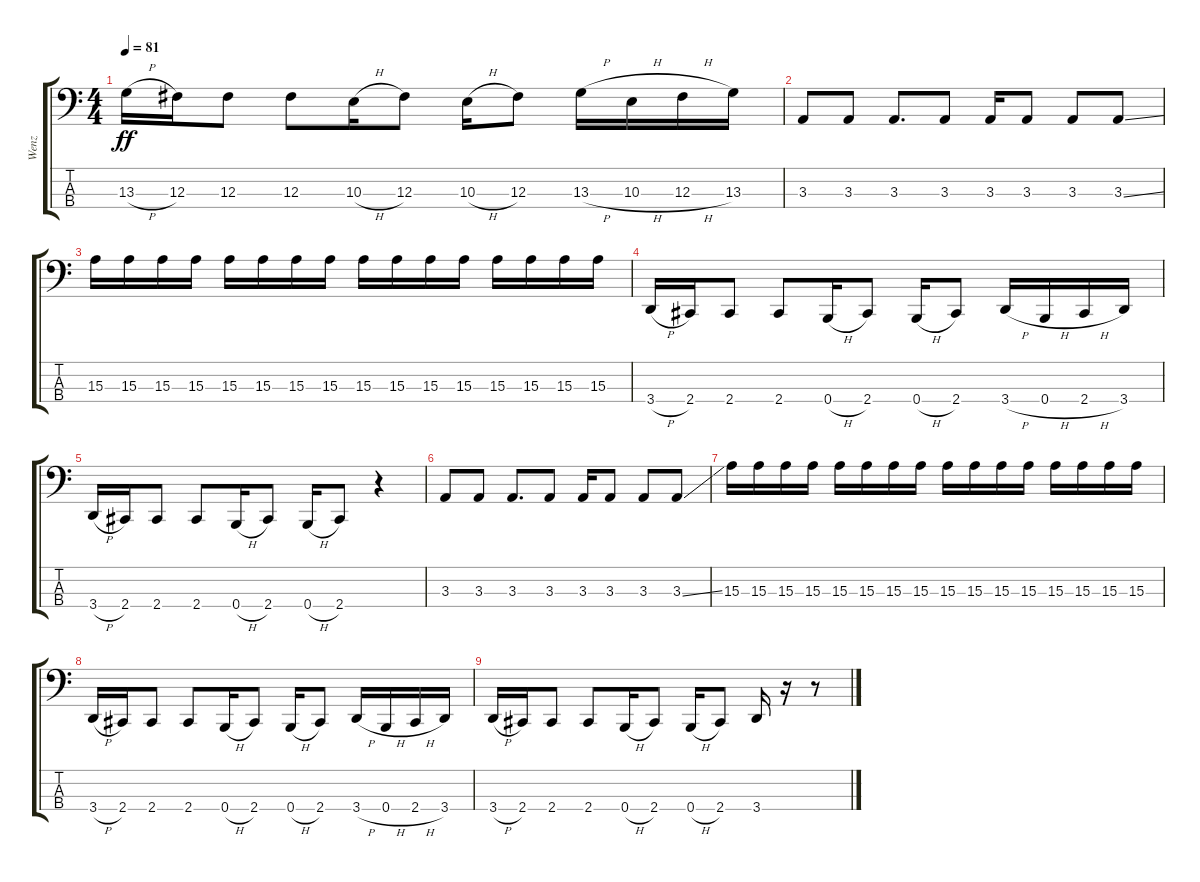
\track ("Wenz" "Wenz") {instrument electricbasspick}
\staff {score tabs}
\tuning (E2 B1 Gb1 B0) {hide}
\ts (4 4)
\tempo 81
\clef f4
\ks c
13.3{h}.16{dy ff} 12.3.16 12.3.8 12.3.8 10.3{h}.16 12.3.8 10.3{h}.16 12.3.8 13.3{h}.16 10.3{h}.16 12.3{h}.16 13.3.16 |
3.3.8 3.3.8 3.3.8{d} 3.3.8 3.3.16 3.3.8 3.3.8 3.3{ss}.8 |
15.3.16 15.3.16 15.3.16 15.3.16 15.3.16 15.3.16 15.3.16 15.3.16 15.3.16 15.3.16 15.3.16 15.3.16 15.3.16 15.3.16 15.3.16 15.3.16 |
3.4{h}.16 2.4.16 2.4.8 2.4.8 0.4{h}.16 2.4.8 0.4{h}.16 2.4.8 3.4{h}.16 0.4{h}.16 2.4{h}.16 3.4.16 |
3.4{h}.16 2.4.16 2.4.8 2.4.8 0.4{h}.16 2.4.8 0.4{h}.16 2.4.8 r.4 |
3.3.8 3.3.8 3.3.8{d} 3.3.8 3.3.16 3.3.8 3.3.8 3.3{ss}.8 |
15.3.16 15.3.16 15.3.16 15.3.16 15.3.16 15.3.16 15.3.16 15.3.16 15.3.16 15.3.16 15.3.16 15.3.16 15.3.16 15.3.16 15.3.16 15.3.16 |
3.4{h}.16 2.4.16 2.4.8 2.4.8 0.4{h}.16 2.4.8 0.4{h}.16 2.4.8 3.4{h}.16 0.4{h}.16 2.4{h}.16 3.4.16 |
3.4{h}.16 2.4.16 2.4.8 2.4.8 0.4{h}.16 2.4.8 0.4{h}.16 2.4.8 3.4.16 r.16 r.8
